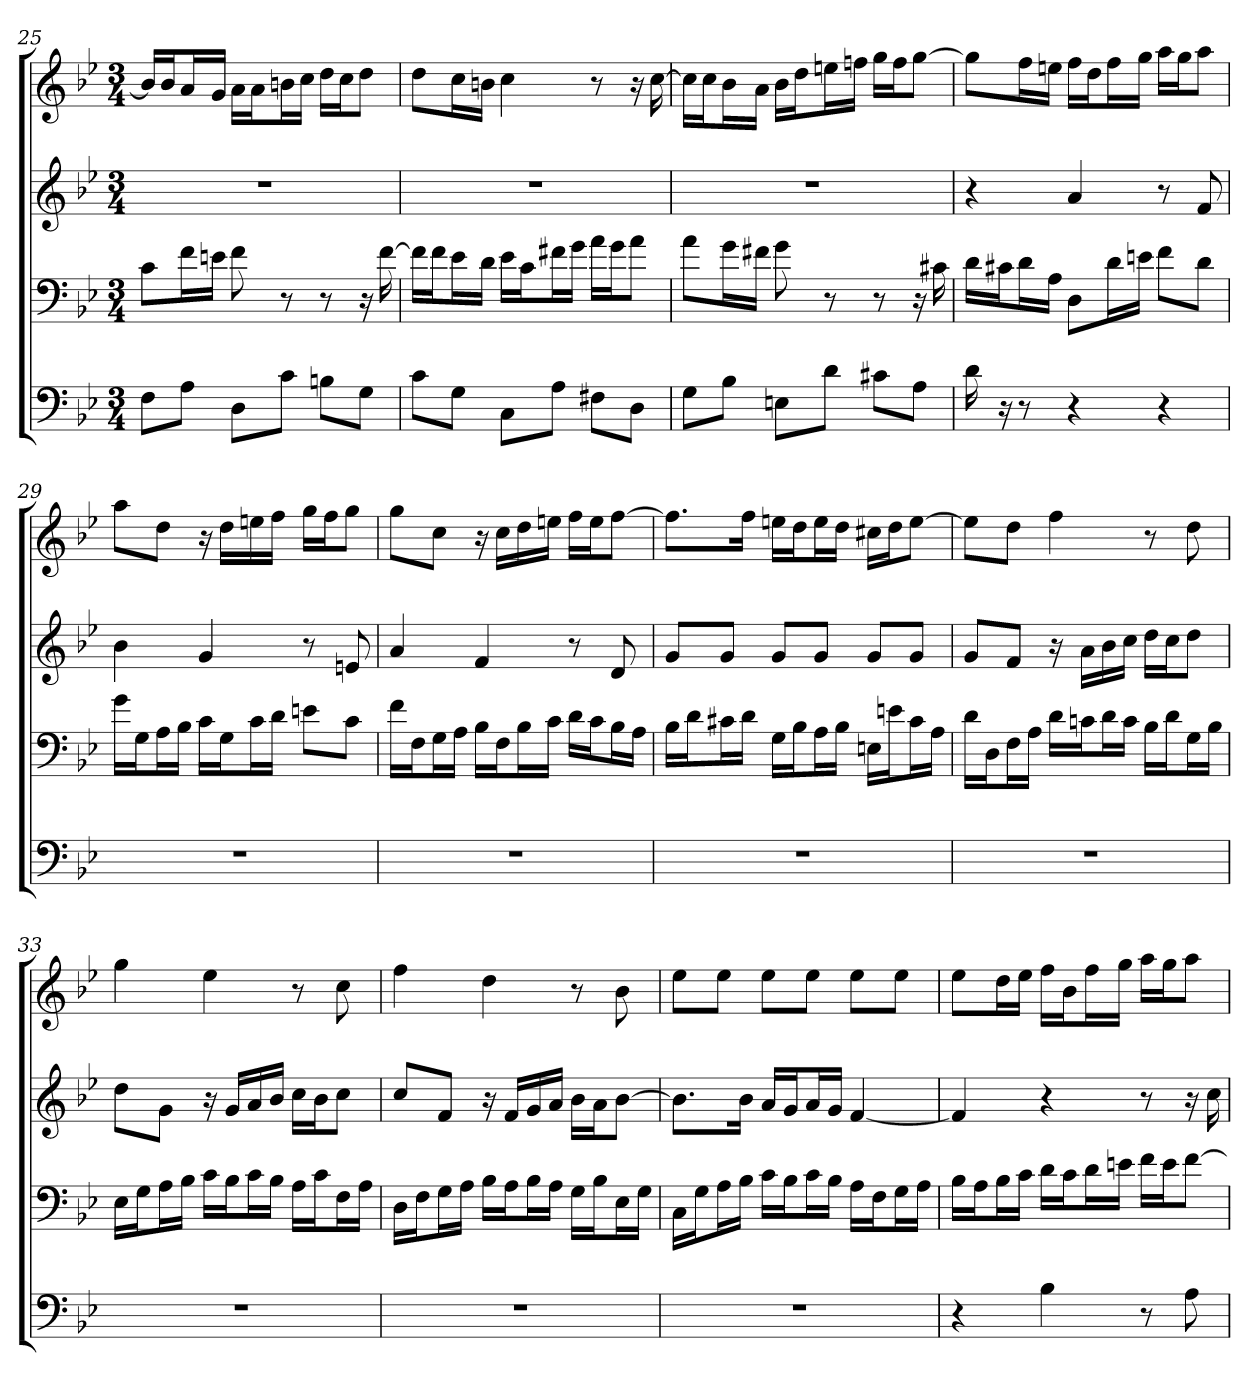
**kern	**kern	**kern	**kern
*part4	*part3	*part2	*part1
*staff4	*staff3	*staff2	*staff1
*clefF4	*clefF4	*clefG2	*clefG2
*k[b-e-]	*k[b-e-]	*k[b-e-]	*k[b-e-]
*g:	*g:	*g:	*g:
*M3/4	*M3/4	*M3/4	*M3/4
=25	=25	=25	=25
8F\L	8c\L	2.r	16b-/LL]
.	.	.	16b-/J
8A\J	16f\L	.	16a/L
.	16en\JJ	.	16g/JJ
8D\L	8f	.	16a\LL
.	.	.	16a\J
8c\J	8r	.	16bn\L
.	.	.	16cc\JJ
8Bn\L	8r	.	16dd\LL
.	.	.	16cc\J
8G\J	16r	.	8dd\J
.	[16f	.	.
=26	=26	=26	=26
8c\L	16f\LL]	2.r	8dd\L
.	16f\J	.	.
8G\J	16e-\L	.	16cc\L
.	16d\JJ	.	16bn\JJ
8C\L	16e-\LL	.	4cc
.	16c\J	.	.
8A\J	16f#X\L	.	.
.	16g\JJ	.	.
8F#X\L	16a\LL	.	8r
.	16g\J	.	.
8D\J	8a\J	.	16r
.	.	.	[16cc
=27	=27	=27	=27
8G\L	8a\L	2.r	16cc\LL]
.	.	.	16cc\J
8B-\J	16g\L	.	16b-\L
.	16f#X\JJ	.	16a\JJ
8En\L	8g	.	16b-\LL
.	.	.	16dd\J
8d\J	8r	.	16een\L
.	.	.	16ffn\JJ
8c#X\L	8r	.	16gg\LL
.	.	.	16ff\J
8A\J	16r	.	[8gg\J
.	16c#X	.	.
=28	=28	=28	=28
16d	16d\LL	4r	8gg\L]
16r	16c#X\J	.	.
8r	16d\L	.	16ff\L
.	16A\JJ	.	16een\JJ
4r	8D\L	4a	16ff\LL
.	.	.	16dd\J
.	16d\L	.	16ff\L
.	16en\JJ	.	16gg\JJ
4r	8f\L	8r	16aa\LL
.	.	.	16gg\J
.	8d\J	8f	8aa\J
=29	=29	=29	=29
2.r	16g\LL	4b-	8aa\L
.	16G\J	.	.
.	16A\L	.	8dd\J
.	16B-\JJ	.	.
.	16c\LL	4g	16r
.	16G\J	.	16dd\LL
.	16c\L	.	16een\
.	16d\JJ	.	16ff\JJ
.	8en\L	8r	16gg\LL
.	.	.	16ff\J
.	8c\J	8en	8gg\J
=30	=30	=30	=30
2.r	16f\LL	4a	8gg\L
.	16F\J	.	.
.	16G\L	.	8cc\J
.	16A\JJ	.	.
.	16B-\LL	4f	16r
.	16F\J	.	16cc\LL
.	16B-\L	.	16dd\
.	16c\JJ	.	16een\JJ
.	16d\LL	8r	16ff\LL
.	16c\J	.	16ee\J
.	16B-\L	8d	[8ff\J
.	16A\JJ	.	.
=31	=31	=31	=31
2.r	16B-\LL	8g/L	8.ff\L]
.	16d\J	.	.
.	16c#X\L	8g/J	.
.	16d\JJ	.	16ff\Jk
.	16G\LL	8g/L	16een\LL
.	16B-\J	.	16dd\J
.	16A\L	8g/J	16ee\L
.	16B-\JJ	.	16dd\JJ
.	16En\LL	8g/L	16cc#X\LL
.	16en\J	.	16dd\J
.	16c#\L	8g/J	[8ee\J
.	16A\JJ	.	.
=32	=32	=32	=32
2.r	16d\LL	8g/L	8ee\L]
.	16D\J	.	.
.	16F\L	8f/J	8dd\J
.	16A\JJ	.	.
.	16d\LL	16r	4ff
.	16cn\J	16a\LL	.
.	16d\L	16b-\	.
.	16c\JJ	16cc\JJ	.
.	16B-\LL	16dd\LL	8r
.	16d\J	16cc\J	.
.	16G\L	8dd\J	8dd
.	16B-\JJ	.	.
=33	=33	=33	=33
2.r	16E-\LL	8dd\L	4gg
.	16G\J	.	.
.	16A\L	8g\J	.
.	16B-\JJ	.	.
.	16c\LL	16r	4ee-
.	16B-\J	16g/LL	.
.	16c\L	16a/	.
.	16B-\JJ	16b-/JJ	.
.	16A\LL	16cc\LL	8r
.	16c\J	16b-\J	.
.	16F\L	8cc\J	8cc
.	16A\JJ	.	.
=34	=34	=34	=34
2.r	16D\LL	8cc/L	4ff
.	16F\J	.	.
.	16G\L	8f/J	.
.	16A\JJ	.	.
.	16B-\LL	16r	4dd
.	16A\J	16f/LL	.
.	16B-\L	16g/	.
.	16A\JJ	16a/JJ	.
.	16G\LL	16b-\LL	8r
.	16B-\J	16a\J	.
.	16E-\L	[8b-\J	8b-
.	16G\JJ	.	.
=35	=35	=35	=35
2.r	16C\LL	8.b-\L]	8ee-\L
.	16G\J	.	.
.	16A\L	.	8ee-\J
.	16B-\JJ	16b-\Jk	.
.	16c\LL	16a/LL	8ee-\L
.	16B-\J	16g/J	.
.	16c\L	16a/L	8ee-\J
.	16B-\JJ	16g/JJ	.
.	16A\LL	[4f	8ee-\L
.	16F\J	.	.
.	16G\L	.	8ee-\J
.	16A\JJ	.	.
=36	=36	=36	=36
4r	16B-\LL	4f]	8ee-\L
.	16A\J	.	.
.	16B-\L	.	16dd\L
.	16c\JJ	.	16ee-\JJ
4B-	16d\LL	4r	16ff\LL
.	16c\J	.	16b-\J
.	16d\L	.	16ff\L
.	16en\JJ	.	16gg\JJ
8r	16f\LL	8r	16aa\LL
.	16e\J	.	16gg\J
8A	[8f\J	16r	8aa\J
.	.	16cc	.
=	=	=	=
*-	*-	*-	*-
